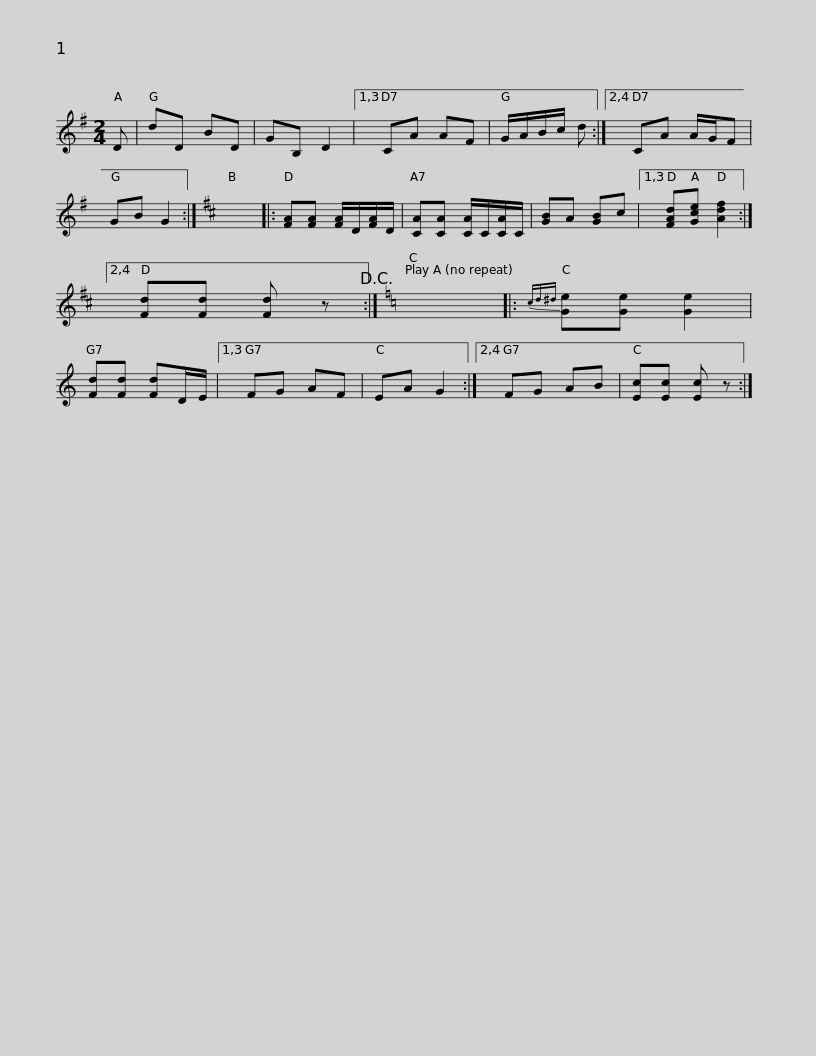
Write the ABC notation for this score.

X:1
L:1/8
M:2/4
I:linebreak $
K:G
V:1 treble
V:1
 D | dD BD | GB, D2 |1,3 CA AF | G/A/B/c/ d :|2,4 %5
 CA A/G/F | GB G2 :|[K:D] x4 |: [FA][FA] [FA]/D/[FA]/D/ |$ [CA][CA] [CA]/C/[CA]/C/ | %10
 [GB]A [GB]c |1,3 [FAd][Gce] [Adf]2 :|2,4 [Fd][Fd] [Fd] z!D.C.! :|[K:C] x4 |:{cd^d} [Ge][Ge] [Ge]2 | %15
 [Fd][Fd] [Fd]D/E/ |1,3 FG AF | EA G2 :|2,4$ FG AB | [Ec][Ec] [Ec] z :| %20
